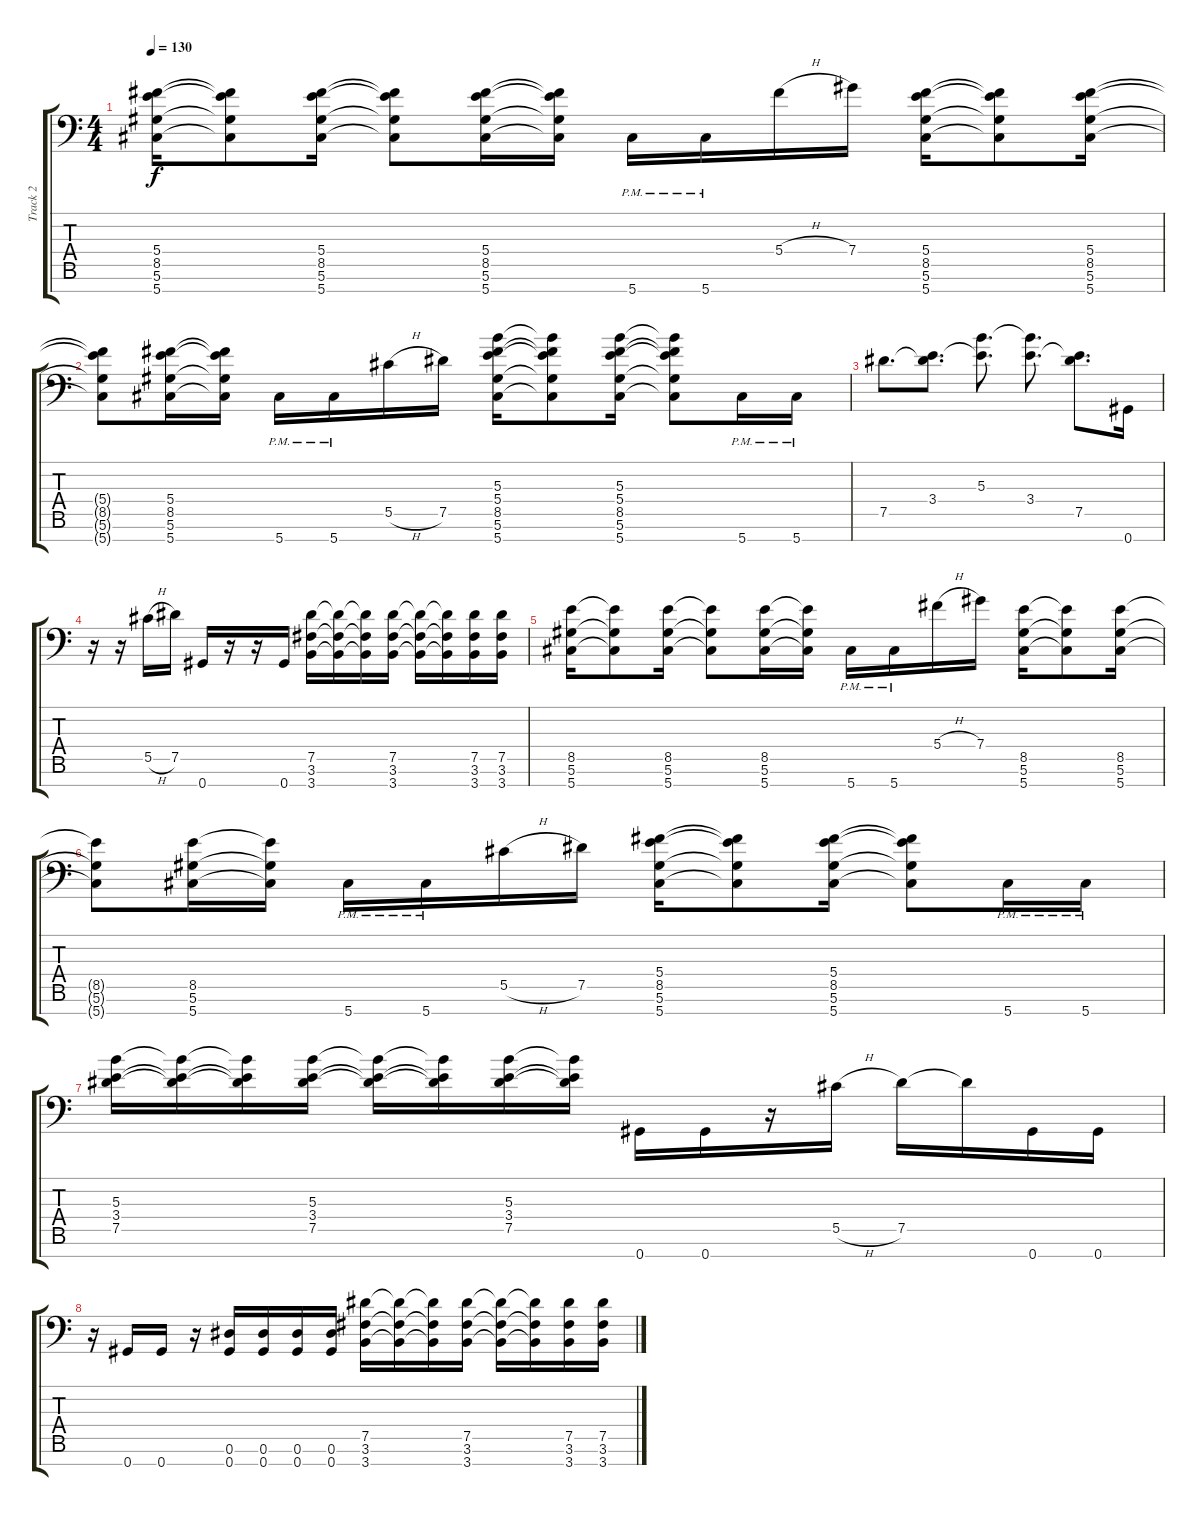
\track ("Track 2" "Track 2") {instrument distortionguitar}
\staff {score tabs}
\tuning (Eb4 Bb3 Gb3 Db3 Ab2 Eb2 Ab1) {hide}
\ts (4 4)
\tempo 130
\clef f4
\ks c
(5.4 8.5 5.6 5.7).16{dy f} (5.4{t} 8.5{t} 5.6{t} 5.7{t}).8 (5.4 8.5 5.6 5.7).16 (5.4{t} 8.5{t} 5.6{t} 5.7{t}).8 (5.4 8.5 5.6 5.7).16 (5.4{t} 8.5{t} 5.6{t} 5.7{t}).16 5.7{pm}.16 5.7{pm}.16 5.4{h}.16 7.4.16 (5.4 8.5 5.6 5.7).16 (5.4{t} 8.5{t} 5.6{t} 5.7{t}).8 (5.4 8.5 5.6 5.7).16 |
(5.4{t} 8.5{t} 5.6{t} 5.7{t}).8 (5.4 8.5 5.6 5.7).16 (5.4{t} 8.5{t} 5.6{t} 5.7{t}).16 5.7{pm}.16 5.7{pm}.16 5.5{h}.16 7.5.16 (5.3 5.4 8.5 5.6 5.7).16 (5.3{t} 5.4{t} 8.5{t} 5.6{t} 5.7{t}).8 (5.3 5.4 8.5 5.6 5.7).16 (5.3{t} 5.4{t} 8.5{t} 5.6{t} 5.7{t}).8 5.7{pm}.16 5.7{pm}.16 |
7.5.8{d} (3.4 7.5{t}).8{d} (5.3 3.4{t}).8{d} (5.3{t} 3.4).8{d} (3.4{t} 7.5).8{d} 0.7.16 |
r.16 r.16 5.5{h}.16 7.5.16 0.7.16 r.16 r.16 0.7.16 (7.5 3.6 3.7).16 (7.5{t} 3.6{t} 3.7{t}).16 (7.5{t} 3.6{t} 3.7{t}).16 (7.5 3.6 3.7).16 (7.5{t} 3.6{t} 3.7{t}).16 (7.5{t} 3.6{t} 3.7{t}).16 (7.5 3.6 3.7).16 (7.5 3.6 3.7).16 |
(8.5 5.6 5.7).16 (8.5{t} 5.6{t} 5.7{t}).8 (8.5 5.6 5.7).16 (8.5{t} 5.6{t} 5.7{t}).8 (8.5 5.6 5.7).16 (8.5{t} 5.6{t} 5.7{t}).16 5.7{pm}.16 5.7{pm}.16 5.4{h}.16 7.4.16 (8.5 5.6 5.7).16 (8.5{t} 5.6{t} 5.7{t}).8 (8.5 5.6 5.7).16 |
(8.5{t} 5.6{t} 5.7{t}).8 (8.5 5.6 5.7).16 (8.5{t} 5.6{t} 5.7{t}).16 5.7{pm}.16 5.7{pm}.16 5.5{h}.16 7.5.16 (5.4 8.5 5.6 5.7).16 (5.4{t} 8.5{t} 5.6{t} 5.7{t}).8 (5.4 8.5 5.6 5.7).16 (5.4{t} 8.5{t} 5.6{t} 5.7{t}).8 5.7{pm}.16 5.7{pm}.16 |
(5.3 3.4 7.5).16 (5.3{t} 3.4{t} 7.5{t}).16 (5.3{t} 3.4{t} 7.5{t}).16 (5.3 3.4 7.5).16 (5.3{t} 3.4{t} 7.5{t}).16 (5.3{t} 3.4{t} 7.5{t}).16 (5.3 3.4 7.5).16 (5.3{t} 3.4{t} 7.5{t}).16 0.7.16 0.7.16 r.16 5.5{h}.16 7.5.16 7.5{t}.16 0.7.16 0.7.16 |
r.16 0.7.16 0.7.16 r.16 (0.6 0.7).16 (0.6 0.7).16 (0.6 0.7).16 (0.6 0.7).16 (7.5 3.6 3.7).16 (7.5{t} 3.6{t} 3.7{t}).16 (7.5{t} 3.6{t} 3.7{t}).16 (7.5 3.6 3.7).16 (7.5{t} 3.6{t} 3.7{t}).16 (7.5{t} 3.6{t} 3.7{t}).16 (7.5 3.6 3.7).16 (7.5 3.6 3.7).16
